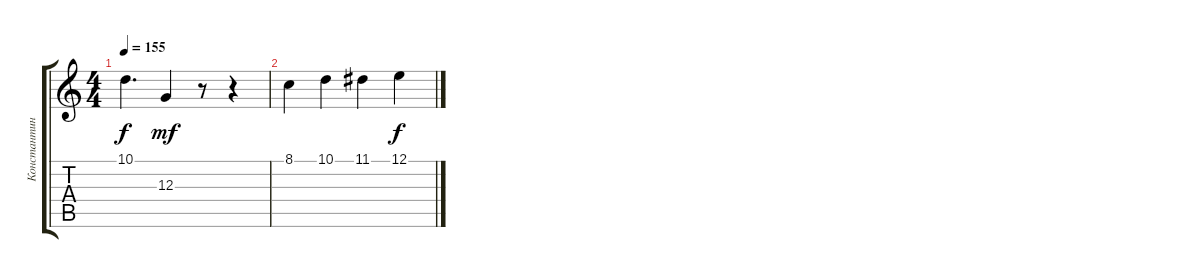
\track ("Константин Бекрев" "Константин") {instrument pad7halo}
\staff {score tabs}
\tuning (E4 B3 G3 D3 A2 E2) {hide}
\ts (4 4)
\tempo 155
\clef g2
\ks c
10.1.4{d dy f} 12.3.4{dy mf} r.8 r.4 |
8.1.4 10.1.4 11.1.4 12.1.4{dy f}
